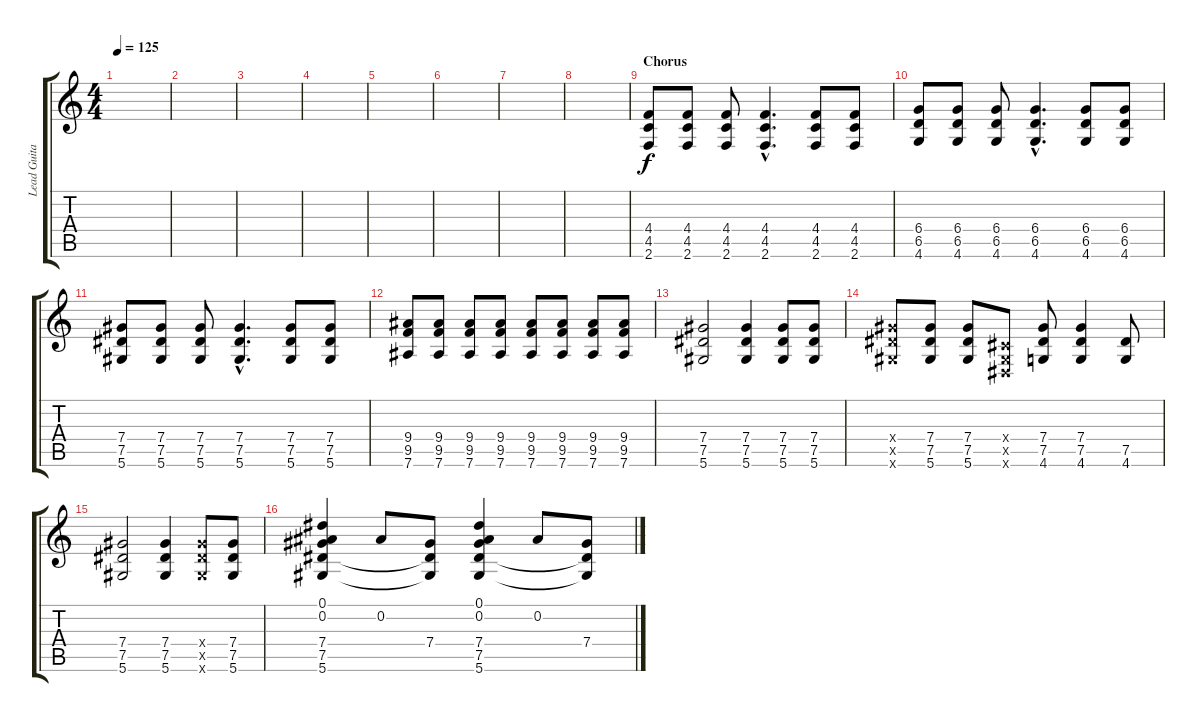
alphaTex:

\track ("Lead Guitar" "Lead Guita") {instrument distortionguitar}
\staff {score tabs}
\tuning (Eb4 Bb3 Gb3 Db3 Ab2 Eb2) {hide}
\ts (4 4)
\tempo 125
\clef g2
\ks c
|
|
|
|
|
|
|
|
\section ("" "Chorus")
(4.4 4.5 2.6).8{volume 15} (4.4 4.5 2.6).8 (4.4 4.5 2.6).8 (4.4{hac} 4.5{hac} 2.6{hac}).4{d} (4.4 4.5 2.6).8 (4.4 4.5 2.6).8 |
(6.4 6.5 4.6).8 (6.4 6.5 4.6).8 (6.4 6.5 4.6).8 (6.4{hac} 6.5{hac} 4.6{hac}).4{d} (6.4 6.5 4.6).8 (6.4 6.5 4.6).8 |
(7.4 7.5 5.6).8 (7.4 7.5 5.6).8 (7.4 7.5 5.6).8 (7.4{hac} 7.5{hac} 5.6{hac}).4{d} (7.4 7.5 5.6).8 (7.4 7.5 5.6).8 |
(9.4 9.5 7.6).8 (9.4 9.5 7.6).8 (9.4 9.5 7.6).8 (9.4 9.5 7.6).8 (9.4 9.5 7.6).8 (9.4 9.5 7.6).8 (9.4 9.5 7.6).8 (9.4 9.5 7.6).8 |
(7.4 7.5 5.6).2 (7.4 7.5 5.6).4 (7.4 7.5 5.6).8 (7.4 7.5 5.6).8 |
(7.4{x} 7.5{x} 5.6{x}).8 (7.4 7.5 5.6).8 (7.4 7.5 5.6).8 (0.4{x} 0.5{x} 0.6{x}).8 (7.4 7.5 4.6).8 (7.4 7.5 4.6).4 (7.5 4.6).8 |
(7.4 7.5 5.6).2 (7.4 7.5 5.6).4 (7.4{x} 7.5{x} 5.6{x}).8 (7.4 7.5 5.6).8 |
(0.1 0.2 7.4 7.5 5.6).4 0.2.8 (7.4 7.5{t} 5.6{t}).8 (0.1 0.2 7.4 7.5 5.6).4 0.2.8 (7.4 7.5{t} 5.6{t}).8
